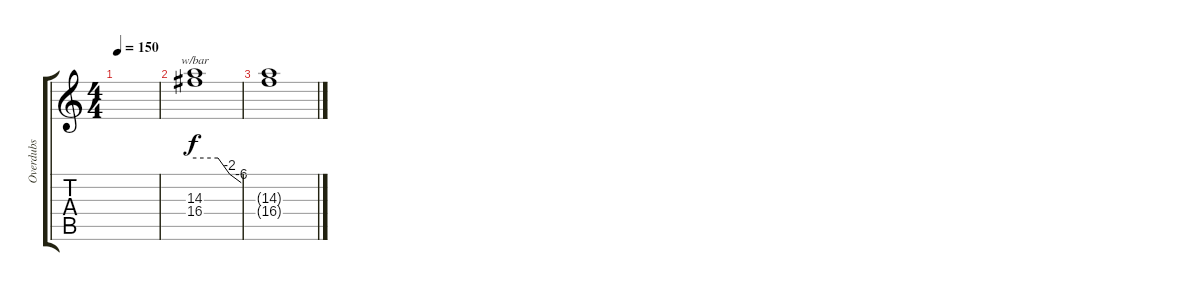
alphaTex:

\track ("Overdubs" "Overdubs") {instrument distortionguitar}
\staff {score tabs}
\tuning (E4 B3 G3 D3 A2 E2) {hide}
\ts (4 4)
\tempo 150
\clef g2
\ks c
|
(14.3 16.4).1{tbe (custom default 0 0 30 0 45 -8 60 -24) volume 11} |
(14.3{t} 16.4{t}).1
